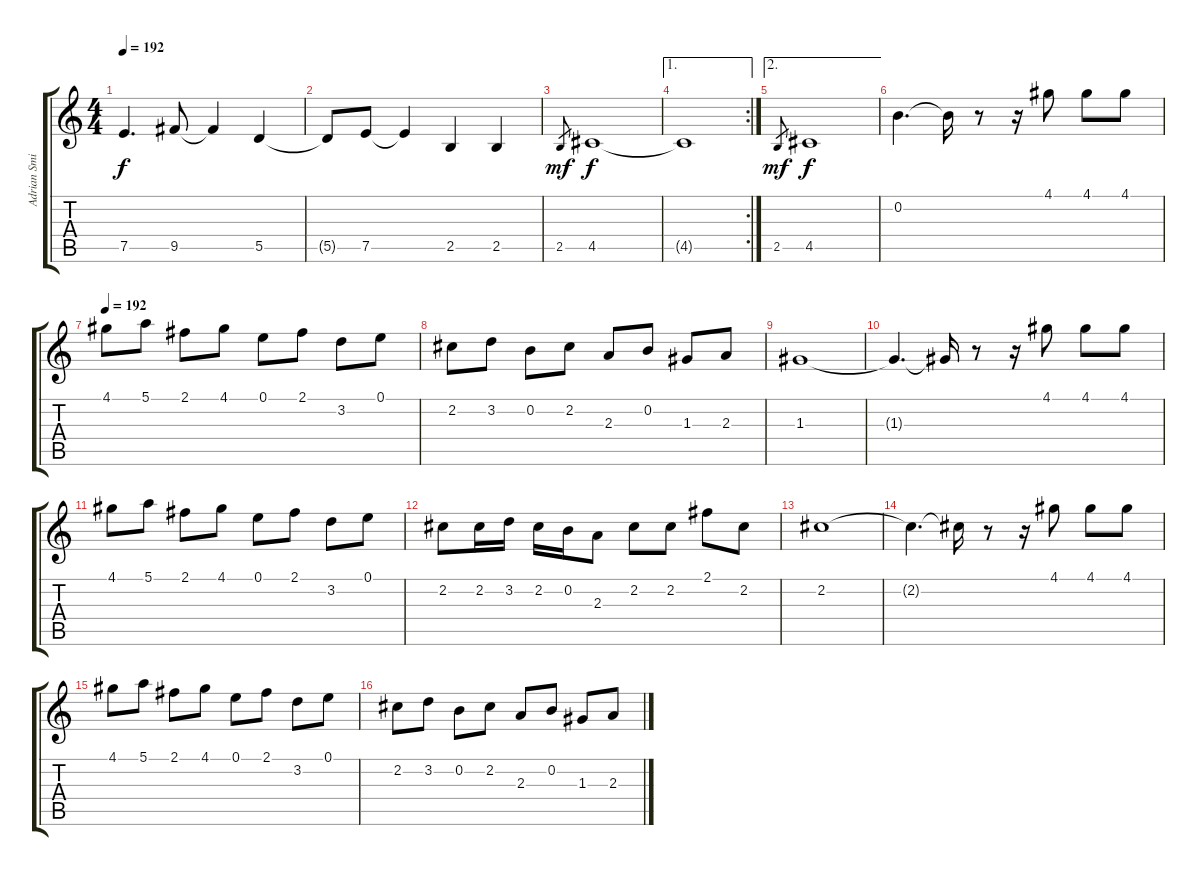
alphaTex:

\track ("Adrian Smith" "Adrian Smi") {instrument distortionguitar}
\staff {score tabs}
\tuning (E4 B3 G3 D3 A2 E2) {hide}
\ts (4 4)
\tempo 192
\clef g2
\ks c
7.5.4{d dy f} 9.5.8 9.5{t}.4 5.5.4 |
5.5{t}.8 7.5.8 7.5{t}.4 2.5.4 2.5.4 |
2.5.8{gr dy mf} 4.5.1{dy f} |
\ae 1
\rc 2
4.5{t}.1 |
\ae 2
2.5.8{gr dy mf} 4.5.1{dy f} |
0.2.4{d} 0.2{t}.16 r.8 r.16 4.1.8 4.1.8 4.1.8 |
\tempo 192
4.1.8 5.1.8 2.1.8 4.1.8 0.1.8 2.1.8 3.2.8 0.1.8 |
2.2.8 3.2.8 0.2.8 2.2.8 2.3.8 0.2.8 1.3.8 2.3.8 |
1.3.1 |
1.3{t}.4{d} 1.3{t}.16 r.8 r.16 4.1.8 4.1.8 4.1.8 |
4.1.8 5.1.8 2.1.8 4.1.8 0.1.8 2.1.8 3.2.8 0.1.8 |
2.2.8 2.2.16 3.2.16 2.2.16 0.2.16 2.3.8 2.2.8 2.2.8 2.1.8 2.2.8 |
2.2.1 |
2.2{t}.4{d} 2.2{t}.16 r.8 r.16 4.1.8 4.1.8 4.1.8 |
4.1.8 5.1.8 2.1.8 4.1.8 0.1.8 2.1.8 3.2.8 0.1.8 |
2.2.8 3.2.8 0.2.8 2.2.8 2.3.8 0.2.8 1.3.8 2.3.8
